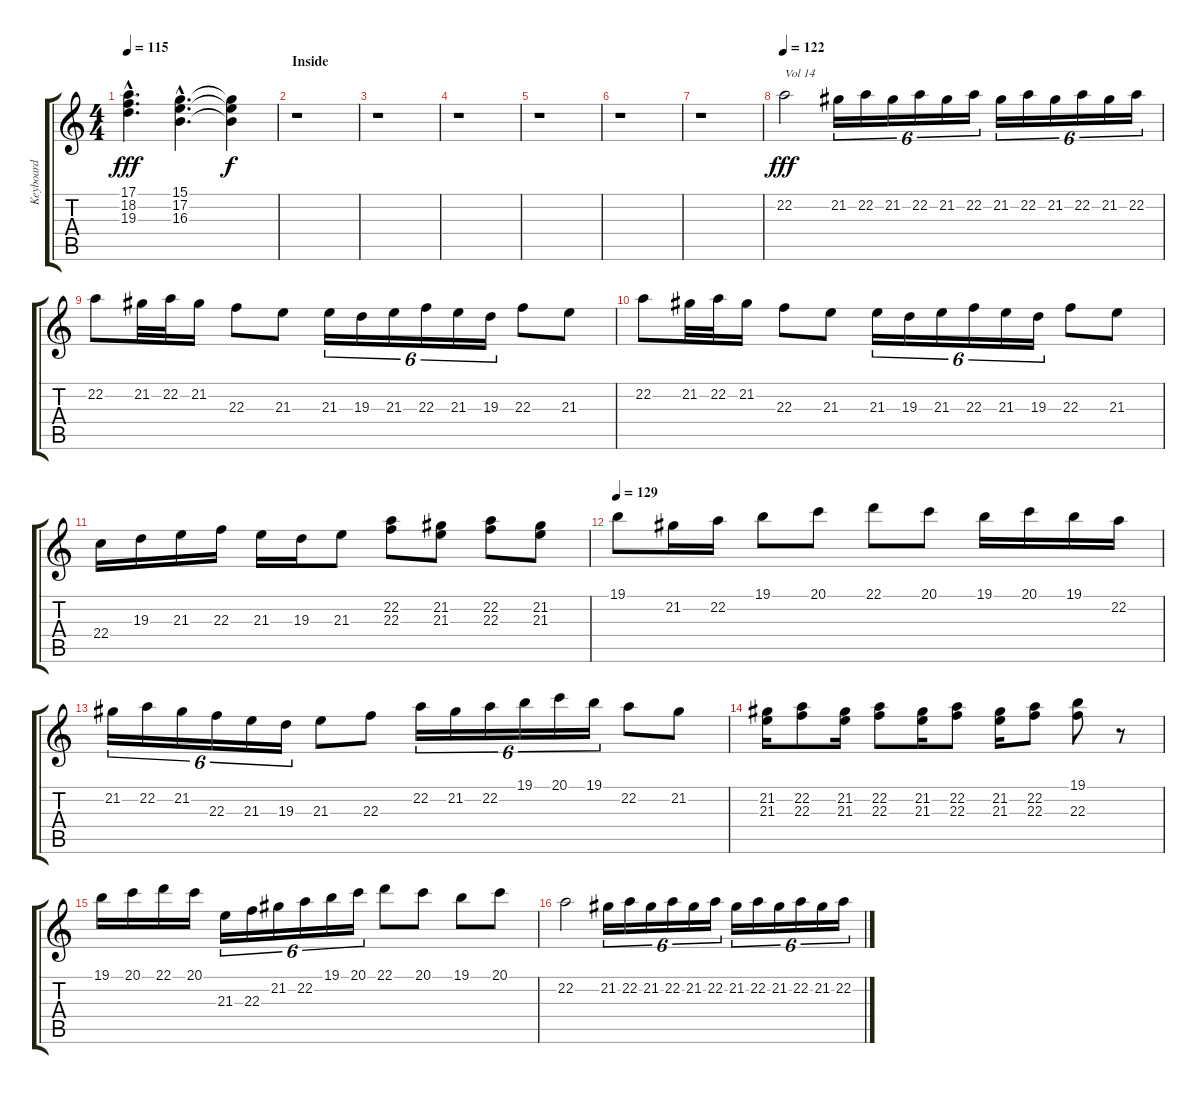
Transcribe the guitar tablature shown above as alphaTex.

\track ("Keyboard" "Keyboard") {instrument drawbarorgan}
\staff {score tabs}
\tuning (E4 B3 G3 D3 A2 E2) {hide}
\ts (4 4)
\tempo 115
\clef g2
\ks c
(17.1{hac} 18.2{hac} 19.3{hac}).4{d dy fff} (15.1{hac} 17.2{hac} 16.3{hac}).4{d} (15.1{t} 17.2{t} 16.3{t}).4{dy f} |
\section ("" "Inside")
r.1 |
r.1 |
r.1 |
r.1 |
r.1 |
r.1 |
\tempo 122
22.2.2{txt "Vol 14" dy fff volume 14} 21.2.16{tu (6 4)} 22.2.16{tu (6 4)} 21.2.16{tu (6 4)} 22.2.16{tu (6 4)} 21.2.16{tu (6 4)} 22.2.16{tu (6 4)} 21.2.16{tu (6 4)} 22.2.16{tu (6 4)} 21.2.16{tu (6 4)} 22.2.16{tu (6 4)} 21.2.16{tu (6 4)} 22.2.16{tu (6 4)} |
22.2.8 21.2.32 22.2.32 21.2.16 22.3.8 21.3.8 21.3.16{tu (6 4)} 19.3.16{tu (6 4)} 21.3.16{tu (6 4)} 22.3.16{tu (6 4)} 21.3.16{tu (6 4)} 19.3.16{tu (6 4)} 22.3.8 21.3.8 |
22.2.8 21.2.32 22.2.32 21.2.16 22.3.8 21.3.8 21.3.16{tu (6 4)} 19.3.16{tu (6 4)} 21.3.16{tu (6 4)} 22.3.16{tu (6 4)} 21.3.16{tu (6 4)} 19.3.16{tu (6 4)} 22.3.8 21.3.8 |
22.4.16 19.3.16 21.3.16 22.3.16 21.3.16 19.3.16 21.3.8 (22.2 22.3).8 (21.2 21.3).8 (22.2 22.3).8 (21.2 21.3).8 |
\tempo 129
19.1.8 21.2.16 22.2.16 19.1.8 20.1.8 22.1.8 20.1.8 19.1.16 20.1.16 19.1.16 22.2.16 |
21.2.16{tu (6 4)} 22.2.16{tu (6 4)} 21.2.16{tu (6 4)} 22.3.16{tu (6 4)} 21.3.16{tu (6 4)} 19.3.16{tu (6 4)} 21.3.8 22.3.8 22.2.16{tu (6 4)} 21.2.16{tu (6 4)} 22.2.16{tu (6 4)} 19.1.16{tu (6 4)} 20.1.16{tu (6 4)} 19.1.16{tu (6 4)} 22.2.8 21.2.8 |
(21.2 21.3).16 (22.2 22.3).8 (21.2 21.3).16 (22.2 22.3).8 (21.2 21.3).16 (22.2 22.3).8 (21.2 21.3).16 (22.2 22.3).8 (19.1 22.3).8 r.8 |
19.1.16 20.1.16 22.1.16 20.1.16 21.3.16{tu (6 4)} 22.3.16{tu (6 4)} 21.2.16{tu (6 4)} 22.2.16{tu (6 4)} 19.1.16{tu (6 4)} 20.1.16{tu (6 4)} 22.1.8 20.1.8 19.1.8 20.1.8 |
22.2.2 21.2.16{tu (6 4)} 22.2.16{tu (6 4)} 21.2.16{tu (6 4)} 22.2.16{tu (6 4)} 21.2.16{tu (6 4)} 22.2.16{tu (6 4)} 21.2.16{tu (6 4)} 22.2.16{tu (6 4)} 21.2.16{tu (6 4)} 22.2.16{tu (6 4)} 21.2.16{tu (6 4)} 22.2.16{tu (6 4)}
